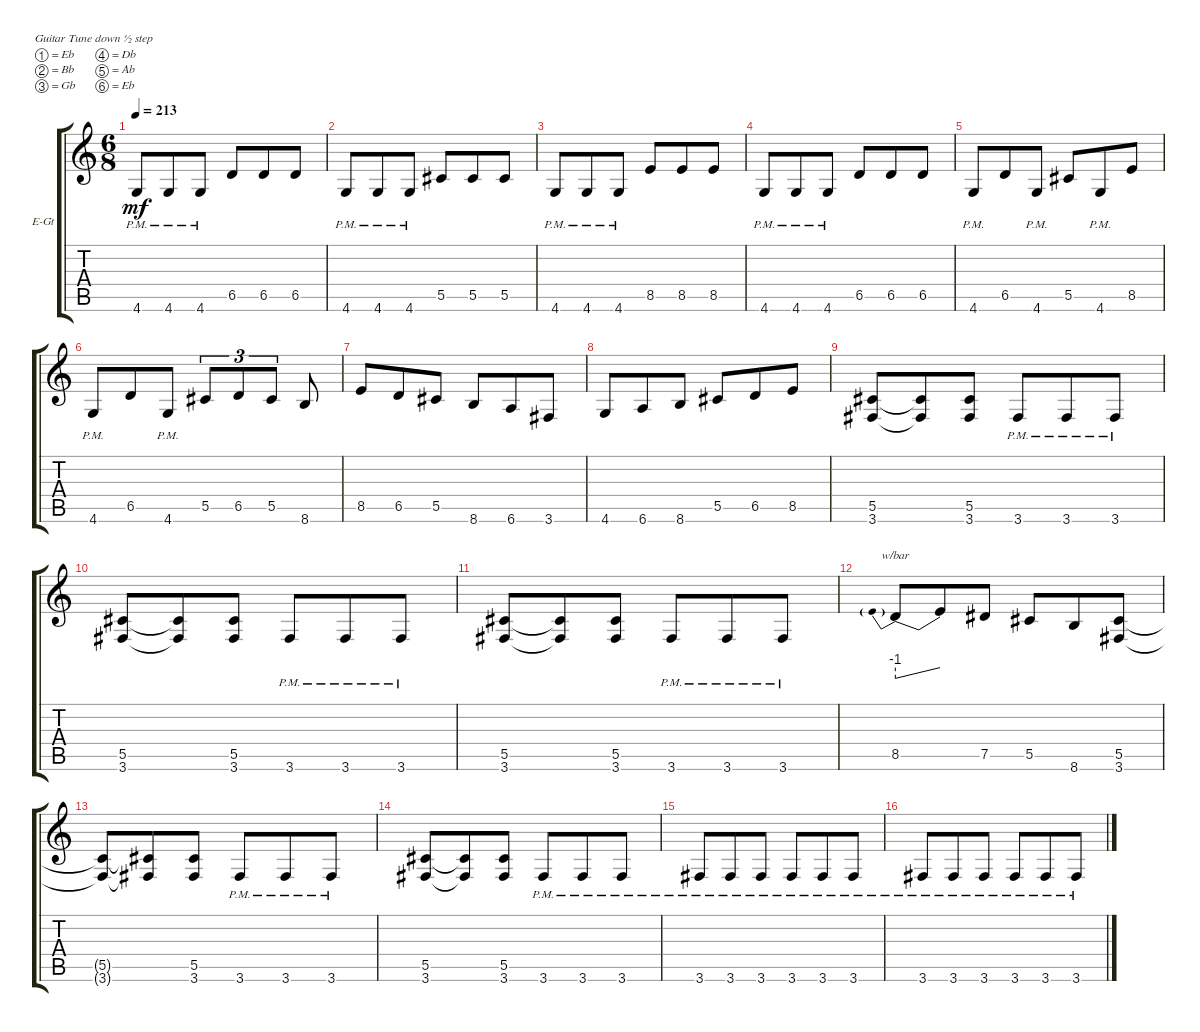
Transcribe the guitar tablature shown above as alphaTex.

\bracketExtendMode groupsimilarinstruments
\firstSystemTrackNameOrientation horizontal
\otherSystemsTrackNameOrientation horizontal
\track ("right" "E-Gt") {instrument distortionguitar}
\staff {score tabs}
\tuning (Eb4 Bb3 Gb3 Db3 Ab2 Eb2)
\ts (6 8)
\tempo 213
\clef g2
\ks c
4.6{pm}.8{dy mf} 4.6{pm}.8 4.6{pm}.8 6.5.8 6.5.8 6.5.8 |
4.6{pm}.8 4.6{pm}.8 4.6{pm}.8 5.5.8 5.5.8 5.5.8 |
4.6{pm}.8 4.6{pm}.8 4.6{pm}.8 8.5.8 8.5.8 8.5.8 |
4.6{pm}.8 4.6{pm}.8 4.6{pm}.8 6.5.8 6.5.8 6.5.8 |
4.6{pm}.8 6.5.8 4.6{pm}.8 5.5.8 4.6{pm}.8 8.5.8 |
4.6{pm}.8 6.5.8 4.6{pm}.8 5.5.8{tu (3 2)} 6.5.8{tu (3 2)} 5.5.8{tu (3 2)} 8.6.8 |
8.5.8 6.5.8 5.5.8 8.6.8 6.6.8 3.6.8 |
4.6.8 6.6.8 8.6.8 5.5.8 6.5.8 8.5.8 |
(3.6 5.5).8 (3.6{t} 5.5{t}).8 (3.6 5.5).8 3.6{pm}.8 3.6{pm}.8 3.6{pm}.8 |
(3.6 5.5).8 (3.6{t} 5.5{t}).8 (3.6 5.5).8 3.6{pm}.8 3.6{pm}.8 3.6{pm}.8 |
(3.6 5.5).8 (3.6{t} 5.5{t}).8 (3.6 5.5).8 3.6{pm}.8 3.6{pm}.8 3.6{pm}.8 |
8.5.8{tbe (predivedive default 0 -4 30 0)} 8.5{t}.8 7.5.8 5.5.8 8.6.8 (3.6 5.5).8 |
(3.6{t} 5.5{t}).8 (3.6{t} 5.5{t}).8 (3.6 5.5).8 3.6{pm}.8 3.6{pm}.8 3.6{pm}.8 |
(3.6 5.5).8 (3.6{t} 5.5{t}).8 (3.6 5.5).8 3.6{pm}.8 3.6{pm}.8 3.6{pm}.8 |
3.6{pm}.8 3.6{pm}.8 3.6{pm}.8 3.6{pm}.8 3.6{pm}.8 3.6{pm}.8 |
3.6{pm}.8 3.6{pm}.8 3.6{pm}.8 3.6{pm}.8 3.6{pm}.8 3.6{pm}.8
